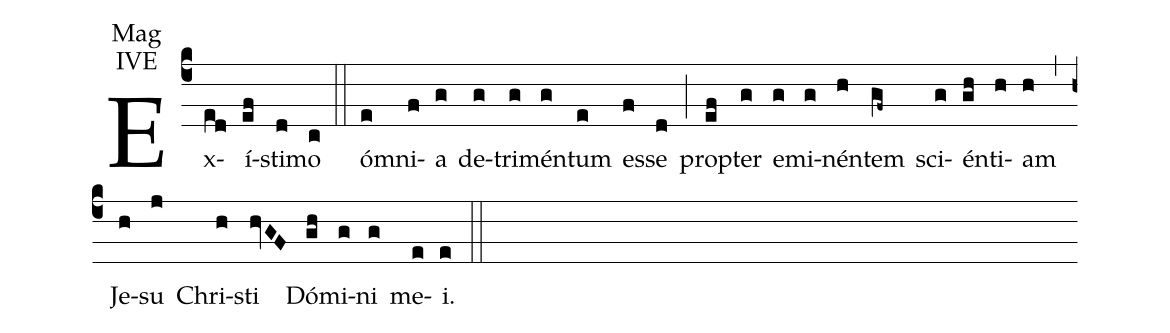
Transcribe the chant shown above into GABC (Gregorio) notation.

annotation: Mag;
annotation: IVE;
%%
(c4) Ex(ed)í(ef)sti(d)mo(c) (::) ó(e)mni(f)a(g) de(g)tri(g)mén(g)tum(e) es(f)se(d) (;) pro(ef)pter(g) e(g)mi(g)nén(h)tem(gf~) sci(g)én(gh)ti(h)am(h) (,) Je(h)su(j) Chri(h)sti(hvGF) Dó(gh)mi(g)ni(g) me(e)i.(e) (::)
